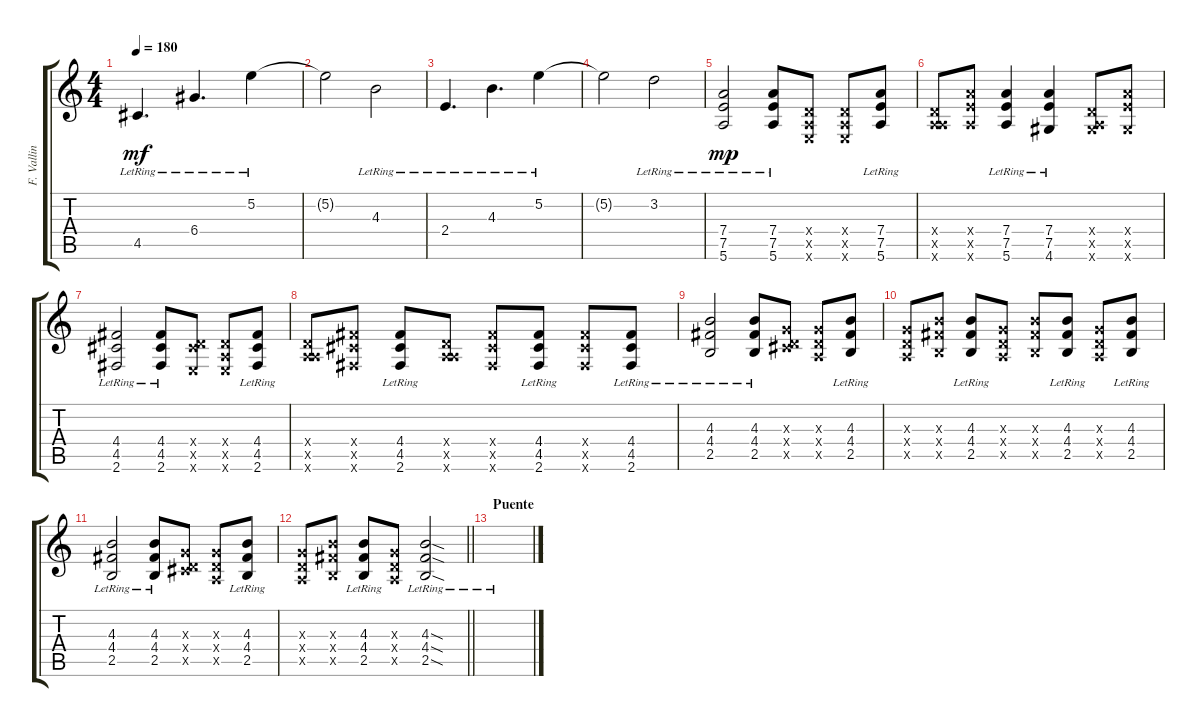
\track ("F. Vallin" "F. Vallin") {instrument acousticguitarsteel}
\staff {score tabs}
\tuning (E4 B3 G3 D3 A2 E2) {hide}
\ts (4 4)
\tempo 180
\clef g2
\ks c
4.5{lr}.4{d dy mf} 6.4{lr}.4{d} 5.2{lr}.4 |
5.2{t}.2 4.3{lr}.2 |
2.4{lr}.4{d} 4.3{lr}.4{d} 5.2{lr}.4 |
5.2{t}.2 3.2{lr}.2 |
(7.4{lr} 7.5{lr} 5.6{lr}).2{dy mp} (7.4{lr} 7.5{lr} 5.6{lr}).8 (0.4{x} 0.5{x} 0.6{x}).8 (0.4{x} 0.5{x} 0.6{x}).8 (7.4{lr} 7.5{lr} 5.6{lr}).8 |
(0.4{x} 0.5{x} 5.6{x}).8 (7.4{x} 7.5{x} 5.6{x}).8 (7.4{lr} 7.5{lr} 5.6{lr}).4 (7.4{lr} 7.5{lr} 4.6{lr}).4 (0.4{x} 0.5{x} 4.6{x}).8 (7.4{x} 7.5{x} 4.6{x}).8 |
(4.4{lr} 4.5{lr} 2.6{lr}).2 (4.4{lr} 4.5{lr} 2.6{lr}).8 (0.4{x} 4.5{x} 0.6{x}).8 (0.4{x} 0.5{x} 0.6{x}).8 (4.4{lr} 4.5{lr} 2.6{lr}).8 |
(0.4{x} 0.5{x} 5.6{x}).8 (4.4{x} 4.5{x} 2.6{x}).8 (4.4{lr} 4.5{lr} 2.6{lr}).8 (0.4{x} 0.5{x} 5.6{x}).8 (4.4{x} 4.5{x} 2.6{x}).8 (4.4{lr} 4.5{lr} 2.6{lr}).8 (4.4{x} 4.5{x} 2.6{x}).8 (4.4{lr} 4.5{lr} 2.6{lr}).8 |
(4.3{lr} 4.4{lr} 2.5{lr}).2 (4.3{lr} 4.4{lr} 2.5{lr}).8 (0.3{x} 0.4{x} 4.5{x}).8 (0.3{x} 0.4{x} 0.5{x}).8 (4.3{lr} 4.4{lr} 2.5{lr}).8 |
(0.3{x} 0.4{x} 0.5{x}).8 (4.3{x} 4.4{x} 2.5{x}).8 (4.3{lr} 4.4{lr} 2.5{lr}).8 (0.3{x} 0.4{x} 0.5{x}).8 (4.3{x} 4.4{x} 2.5{x}).8 (4.3{lr} 4.4{lr} 2.5{lr}).8 (0.3{x} 0.4{x} 0.5{x}).8 (4.3{lr} 4.4{lr} 2.5{lr}).8 |
(4.3{lr} 4.4{lr} 2.5{lr}).2 (4.3{lr} 4.4{lr} 2.5{lr}).8 (0.3{x} 0.4{x} 4.5{x}).8 (0.3{x} 0.4{x} 0.5{x}).8 (4.3{lr} 4.4{lr} 2.5{lr}).8 |
\barLineRight lightlight
(0.3{x} 0.4{x} 0.5{x}).8 (4.3{x} 4.4{x} 2.5{x}).8 (4.3{lr} 4.4{lr} 2.5{lr}).8 (0.3{x} 0.4{x} 0.5{x}).8 (4.3{sod lr} 4.4{sod lr} 2.5{sod lr}).2 |
\section ("" "Puente")
